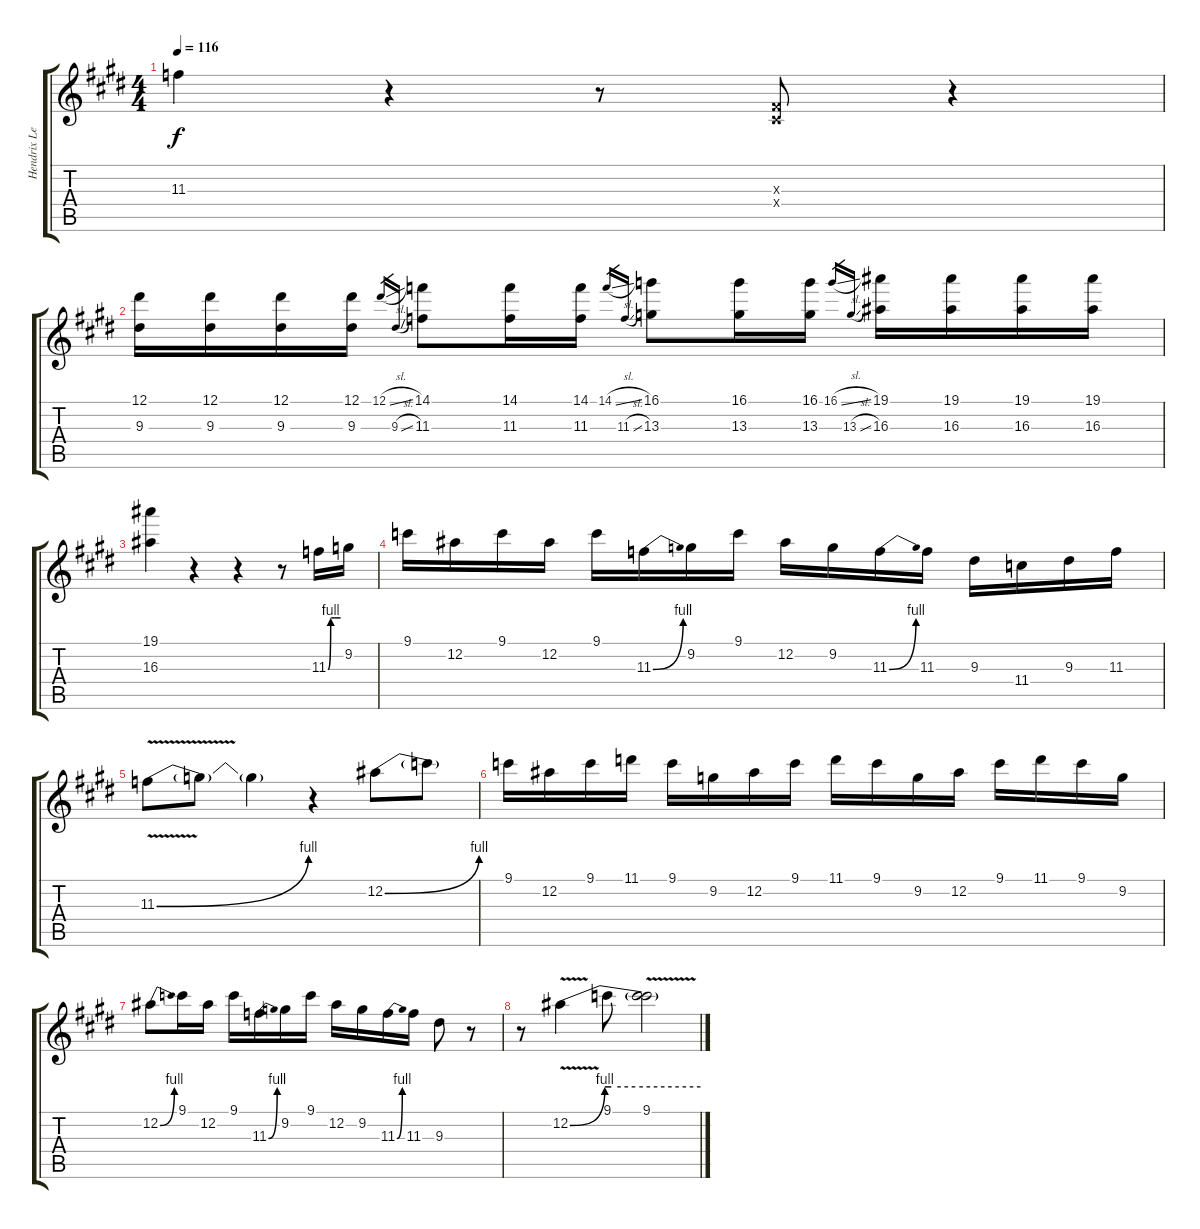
\track ("Hendrix Lead" "Hendrix Le") {instrument electricguitarjazz}
\staff {score tabs}
\tuning (Eb4 Bb3 Gb3 Db3 Ab2 Eb2) {hide}
\ts (4 4)
\tempo 116
\clef g2
\ks c#minor
11.3.4{dy f} r.4 r.8 (0.3{x} 0.4{x}).8 r.4 |
(12.1 9.3).16 (12.1 9.3).16 (12.1 9.3).16 (12.1 9.3).16 12.1{sl}.16{gr} 9.3{sl}.16{gr} (14.1 11.3).8 (14.1 11.3).16 (14.1 11.3).16 14.1{sl}.16{gr} 11.3{sl}.16{gr} (16.1 13.3).8 (16.1 13.3).16 (16.1 13.3).16 16.1{sl}.16{gr} 13.3{sl}.16{gr} (19.1 16.3).16 (19.1 16.3).16 (19.1 16.3).16 (19.1 16.3).16 |
(19.1 16.3).4 r.4 r.4 r.8 11.3{be (custom 0 0 13 4 17 4 30 4 60 4)}.16 9.2.16 |
9.1.16 12.2.16 9.1.16 12.2.16 9.1.16 11.3{be (bend 0 0 60 4)}.16 9.2.16 9.1.16 12.2.16 9.2.16 11.3{be (bend 0 0 60 4)}.16 11.3.16 9.3.16 11.4.16 9.3.16 11.3.16 |
11.3{be (bend 0 0 60 4) v}.8 11.3{t}.8 11.3{t}.4 r.4 12.2{be (bend 0 0 60 4)}.8 12.2{t}.8 |
9.1.16 12.2.16 9.1.16 11.1.16 9.1.16 9.2.16 12.2.16 9.1.16 11.1.16 9.1.16 9.2.16 12.2.16 9.1.16 11.1.16 9.1.16 9.2.16 |
12.2{be (bend 0 0 60 4)}.8 9.1.16 12.2.16 9.1.16 11.3{be (bend 0 0 60 4)}.16 9.2.16 9.1.16 12.2.16 9.2.16 11.3{be (bend 0 0 60 4)}.16 11.3.16 9.3.8 r.8 |
r.8 12.2{be (custom 0 0 16 4 19 4 30 4 60 4) v}.4 9.1.8 (9.1 12.2{t}).2
